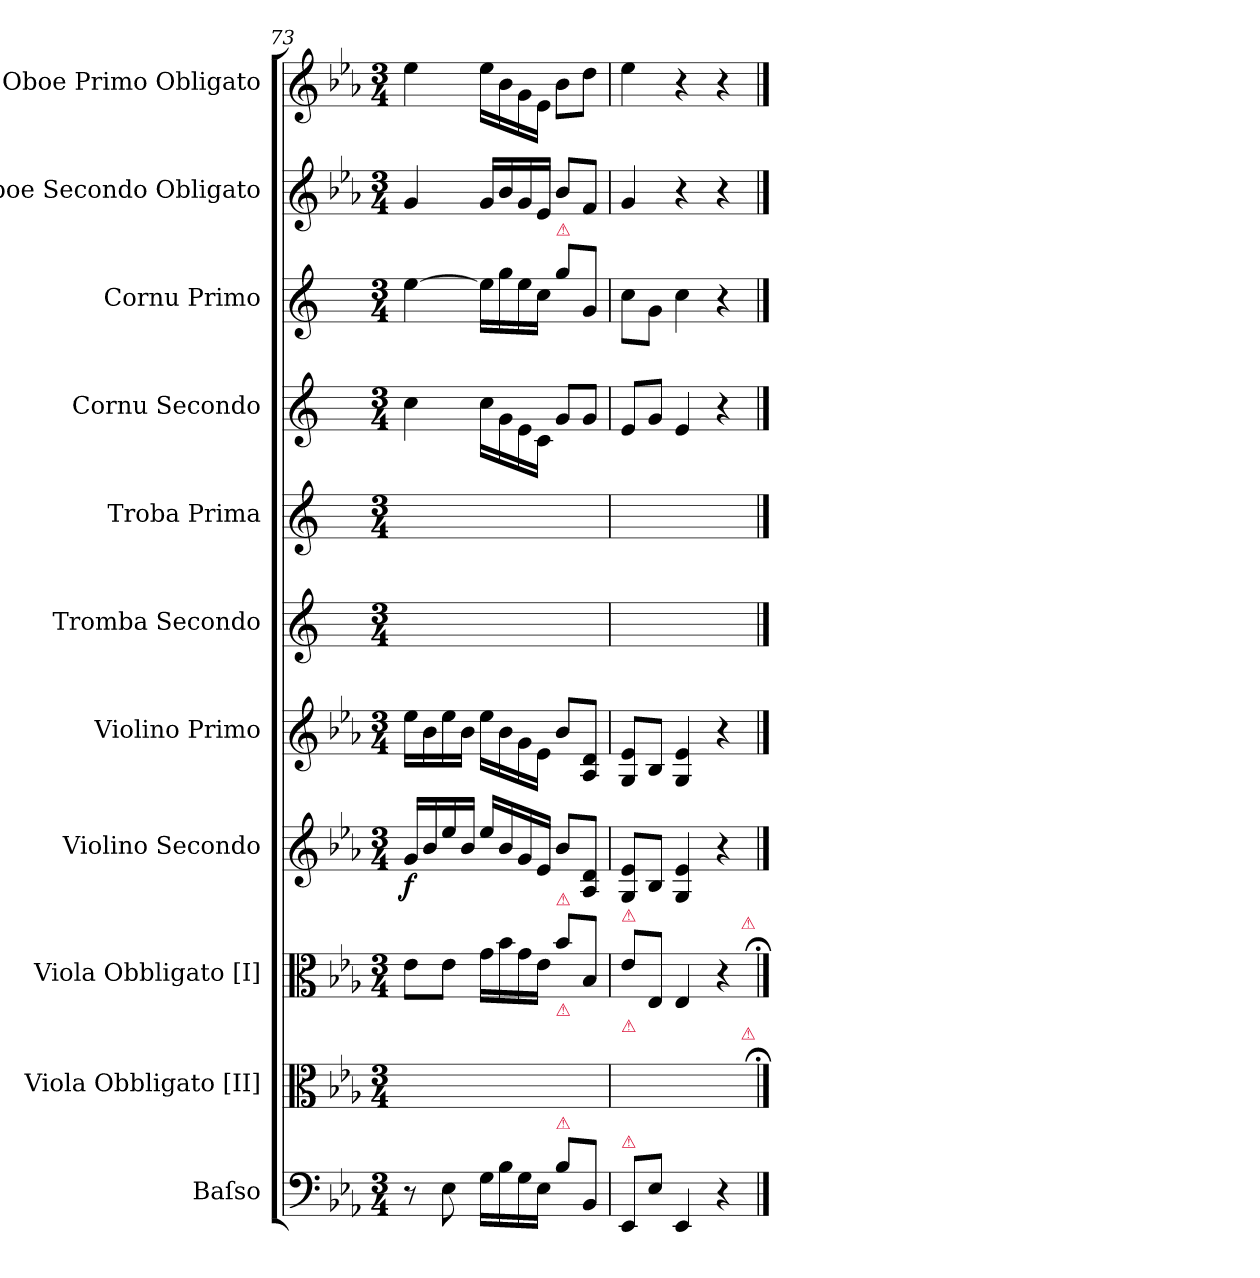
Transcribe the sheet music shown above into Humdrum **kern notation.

**kern	**kern	**kern	**kern	**dynam	**kern	**kern	**kern	**kern	**kern	**kern	**kern
*part11	*part10	*part9	*part8	*part8	*part7	*part6	*part5	*part4	*part3	*part2	*part1
*staff11	*staff10	*staff9	*staff8	*staff8	*staff7	*staff6	*staff5	*staff4	*staff3	*staff2	*staff1
*I"Baſso	*I"Viola Obbligato [II]	*I"Viola Obbligato [I]	*I"Violino Secondo	*	*I"Violino Primo	*I"Tromba Secondo	*I"Troba Prima	*I"Cornu Secondo	*I"Cornu Primo	*I"Oboe Secondo Obligato	*I"Oboe Primo Obligato
*I'B	*I'vla II	*I'vla I	*	*	*I'vl I	*	*I'tr I	*	*I'cor I	*	*I'ob I
*clefF4	*clefC3	*clefC3	*clefG2	*	*clefG2	*clefG2	*clefG2	*clefG2	*clefG2	*clefG2	*clefG2
*	*	*	*	*	*	*ITrd-2c-3	*ITrd-2c-3	*ITrd5c9	*ITrd5c9	*	*
*k[b-e-a-]	*k[b-e-a-]	*k[b-e-a-]	*k[b-e-a-]	*	*k[b-e-a-]	*k[b-e-a-]	*k[b-e-a-]	*k[b-e-a-]	*k[b-e-a-]	*k[b-e-a-]	*k[b-e-a-]
*M3/4	*M3/4	*M3/4	*M3/4	*	*M3/4	*M3/4	*M3/4	*M3/4	*M3/4	*M3/4	*M3/4
=73	=73	=73	=73	=73	=73	=73	=73	=73	=73	=73	=73
8r	8e-\Lyy	8e-\L	16g/LL	f	16ee-\LL	2.ryy	2.ryy	4e-\	[4g\	4g/	4ee-\
.	.	.	16b-/	.	16b-\	.	.	.	.	.	.
8E-\	8e-\Jyy	8e-\J	16ee-/	.	16ee-\	.	.	.	.	.	.
.	.	.	16b-/JJ	.	16b-\JJ	.	.	.	.	.	.
16G\LL	16g\LLyy	16g\LL	16ee-/LL	.	16ee-\LL	.	.	16e-\LL	16g\LL]	16g/LL	16ee-\LL
16B-\	16b-\yy	16b-\	16b-/	.	16b-\	.	.	16B-\	16b-\	16b-/	16b-\
16G\	16g\yy	16g\	16g/	.	16g\	.	.	16G\	16g\	16g/	16g\
16E-\JJ	16e-\JJyy	16e-\JJ	16e-/JJ	.	16e-\JJ	.	.	16E-\JJ	16e-\JJ	16e-/JJ	16e-\JJ
!	!	!	!	!	!	!	!	!	!LO:TX:a:color=crimson:t=⚠	!	!
!	!	!LO:TX:a:color=crimson:t=⚠	!	!	!	!	!	!	!	!	!
!	!LO:TX:a:color=crimson:t=⚠	!	!	!	!	!	!	!	!	!	!
!LO:TX:a:color=crimson:t=⚠	!	!	!	!	!	!	!	!	!	!	!
8B-\L	8b-\Lyy	8b-\L	8b-/L	.	8b-/L	.	.	8B-/L	8b-\L	8b-/L	8b-\L
8BB-/J	8B-/Jyy	8B-/J	8A-/ 8d/J	.	8A-/ 8d/J	.	.	8B-/J	8B-/J	8f/J	8dd\J
=74	=74	=74	=74	=74	=74	=74	=74	=74	=74	=74	=74
!	!	!LO:TX:a:color=crimson:t=⚠	!	!	!	!	!	!	!	!	!
!	!LO:TX:a:color=crimson:t=⚠	!	!	!	!	!	!	!	!	!	!
!LO:TX:a:color=crimson:t=⚠	!	!	!	!	!	!	!	!	!	!	!
8EE-/L	8e-\Lyy	8e-\L	8G/ 8e-/L	.	8G/ 8e-/L	2.ryy	2.ryy	8G/L	8e-\L	4g/	4ee-\
8E-\J	8E-/Jyy	8E-/J	8B-/J	.	8B-/J	.	.	8B-/J	8B-\J	.	.
4EE-/	4E-/yy	4E-/	4G/ 4e-/	.	4G/ 4e-/	.	.	4G/	4e-\	4r	4r
4r	4ryy	4r	4r	.	4r	.	.	4r	4r	4r	4r
!	!	!LO:TX:a:color=crimson:t=⚠	!	!	!	!	!	!	!	!	!
!	!LO:TX:a:color=crimson:t=⚠	!	!	!	!	!	!	!	!	!	!
==	==;	==;	==	==	==	==	==	==	==	==	==
*-	*-	*-	*-	*-	*-	*-	*-	*-	*-	*-	*-
